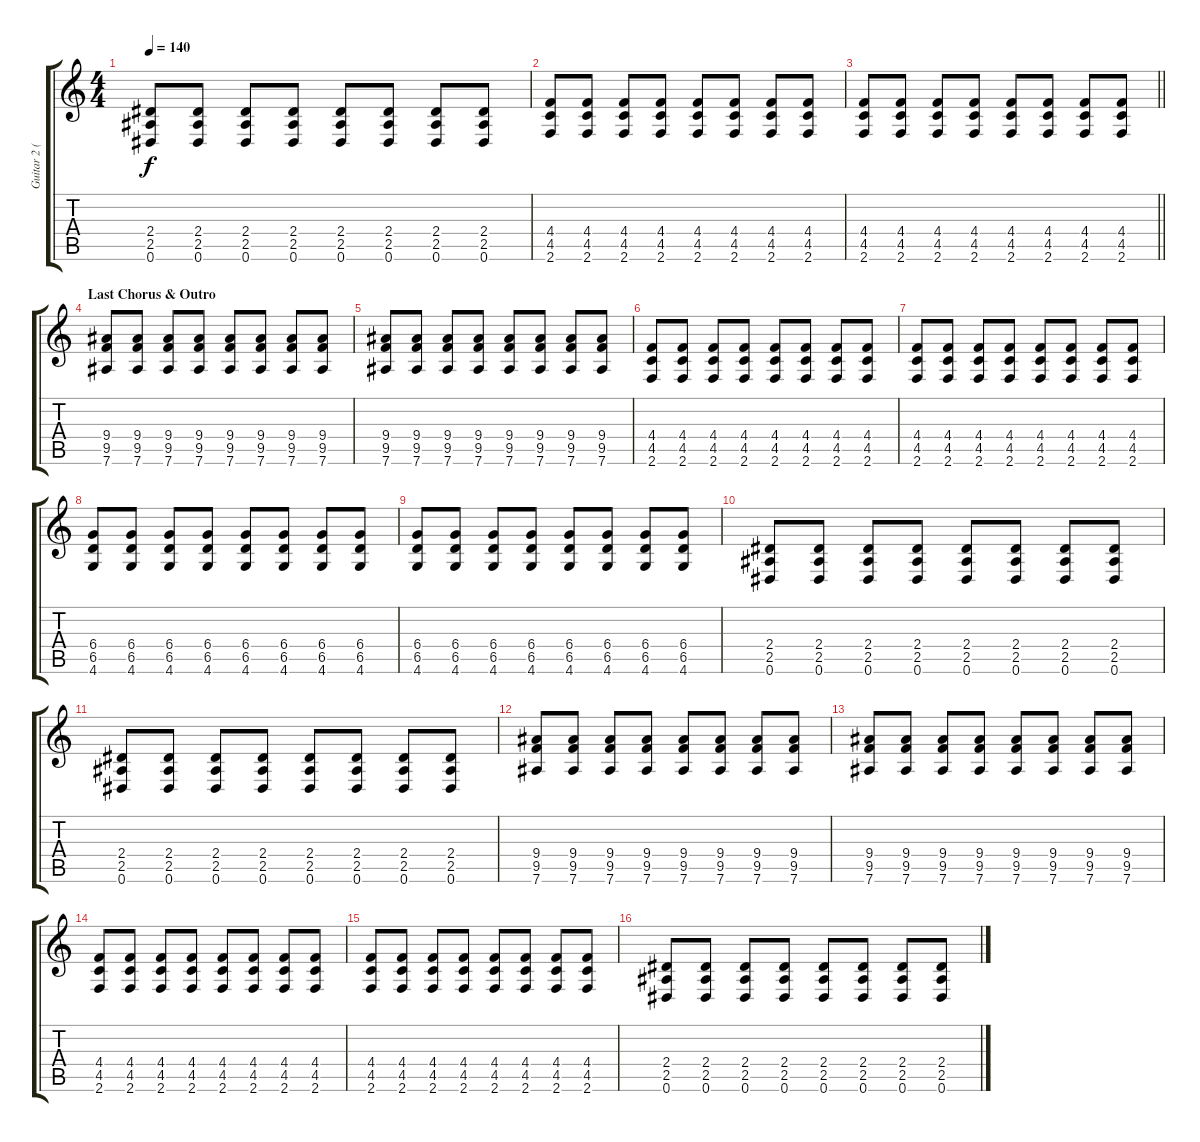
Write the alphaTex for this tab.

\track ("Guitar 2 (Distortion)" "Guitar 2 (") {instrument overdrivenguitar}
\staff {score tabs}
\tuning (Eb4 Bb3 Gb3 Db3 Ab2 Eb2) {hide}
\ts (4 4)
\tempo 140
\clef g2
\ks c
(2.4 2.5 0.6).8{dy f} (2.4 2.5 0.6).8 (2.4 2.5 0.6).8 (2.4 2.5 0.6).8 (2.4 2.5 0.6).8 (2.4 2.5 0.6).8 (2.4 2.5 0.6).8 (2.4 2.5 0.6).8 |
(4.4 4.5 2.6).8 (4.4 4.5 2.6).8 (4.4 4.5 2.6).8 (4.4 4.5 2.6).8 (4.4 4.5 2.6).8 (4.4 4.5 2.6).8 (4.4 4.5 2.6).8 (4.4 4.5 2.6).8 |
\barLineRight lightlight
(4.4 4.5 2.6).8 (4.4 4.5 2.6).8 (4.4 4.5 2.6).8 (4.4 4.5 2.6).8 (4.4 4.5 2.6).8 (4.4 4.5 2.6).8 (4.4 4.5 2.6).8 (4.4 4.5 2.6).8 |
\section ("" "Last Chorus & Outro")
(9.4 9.5 7.6).8 (9.4 9.5 7.6).8 (9.4 9.5 7.6).8 (9.4 9.5 7.6).8 (9.4 9.5 7.6).8 (9.4 9.5 7.6).8 (9.4 9.5 7.6).8 (9.4 9.5 7.6).8 |
(9.4 9.5 7.6).8 (9.4 9.5 7.6).8 (9.4 9.5 7.6).8 (9.4 9.5 7.6).8 (9.4 9.5 7.6).8 (9.4 9.5 7.6).8 (9.4 9.5 7.6).8 (9.4 9.5 7.6).8 |
(4.4 4.5 2.6).8 (4.4 4.5 2.6).8 (4.4 4.5 2.6).8 (4.4 4.5 2.6).8 (4.4 4.5 2.6).8 (4.4 4.5 2.6).8 (4.4 4.5 2.6).8 (4.4 4.5 2.6).8 |
(4.4 4.5 2.6).8 (4.4 4.5 2.6).8 (4.4 4.5 2.6).8 (4.4 4.5 2.6).8 (4.4 4.5 2.6).8 (4.4 4.5 2.6).8 (4.4 4.5 2.6).8 (4.4 4.5 2.6).8 |
(6.4 6.5 4.6).8 (6.4 6.5 4.6).8 (6.4 6.5 4.6).8 (6.4 6.5 4.6).8 (6.4 6.5 4.6).8 (6.4 6.5 4.6).8 (6.4 6.5 4.6).8 (6.4 6.5 4.6).8 |
(6.4 6.5 4.6).8 (6.4 6.5 4.6).8 (6.4 6.5 4.6).8 (6.4 6.5 4.6).8 (6.4 6.5 4.6).8 (6.4 6.5 4.6).8 (6.4 6.5 4.6).8 (6.4 6.5 4.6).8 |
(2.4 2.5 0.6).8 (2.4 2.5 0.6).8 (2.4 2.5 0.6).8 (2.4 2.5 0.6).8 (2.4 2.5 0.6).8 (2.4 2.5 0.6).8 (2.4 2.5 0.6).8 (2.4 2.5 0.6).8 |
(2.4 2.5 0.6).8 (2.4 2.5 0.6).8 (2.4 2.5 0.6).8 (2.4 2.5 0.6).8 (2.4 2.5 0.6).8 (2.4 2.5 0.6).8 (2.4 2.5 0.6).8 (2.4 2.5 0.6).8 |
(9.4 9.5 7.6).8 (9.4 9.5 7.6).8 (9.4 9.5 7.6).8 (9.4 9.5 7.6).8 (9.4 9.5 7.6).8 (9.4 9.5 7.6).8 (9.4 9.5 7.6).8 (9.4 9.5 7.6).8 |
(9.4 9.5 7.6).8 (9.4 9.5 7.6).8 (9.4 9.5 7.6).8 (9.4 9.5 7.6).8 (9.4 9.5 7.6).8 (9.4 9.5 7.6).8 (9.4 9.5 7.6).8 (9.4 9.5 7.6).8 |
(4.4 4.5 2.6).8 (4.4 4.5 2.6).8 (4.4 4.5 2.6).8 (4.4 4.5 2.6).8 (4.4 4.5 2.6).8 (4.4 4.5 2.6).8 (4.4 4.5 2.6).8 (4.4 4.5 2.6).8 |
(4.4 4.5 2.6).8 (4.4 4.5 2.6).8 (4.4 4.5 2.6).8 (4.4 4.5 2.6).8 (4.4 4.5 2.6).8 (4.4 4.5 2.6).8 (4.4 4.5 2.6).8 (4.4 4.5 2.6).8 |
(2.4 2.5 0.6).8 (2.4 2.5 0.6).8 (2.4 2.5 0.6).8 (2.4 2.5 0.6).8 (2.4 2.5 0.6).8 (2.4 2.5 0.6).8 (2.4 2.5 0.6).8 (2.4 2.5 0.6).8
